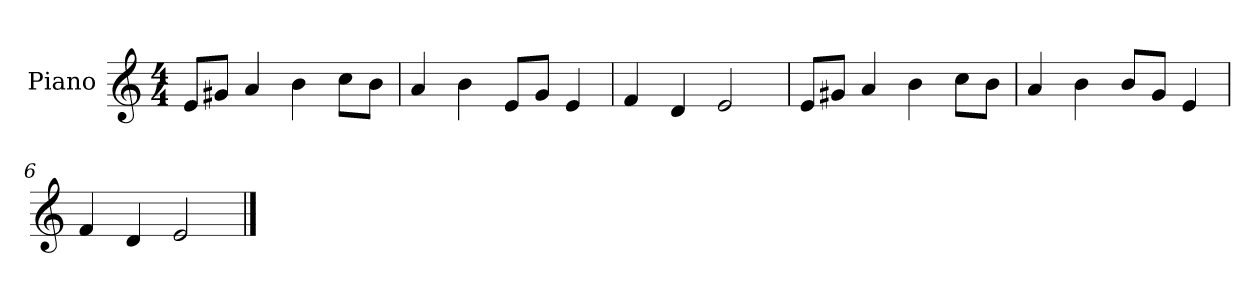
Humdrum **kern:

**kern
*part1
*staff1
*I"Piano
*I'P-no
*clefG2
*k[]
*M4/4
*MM90
=1
8e/L
8g#X/J
4a/
4b\
8cc\L
8b\J
=2
4a/
4b\
8e/L
8g/J
4e/
=3
4f/
4d/
2e/
=4
8e/L
8g#X/J
4a/
4b\
8cc\L
8b\J
=5
4a/
4b\
8b/L
8g/J
4e/
=6
4f/
4d/
2e/
==
*-
